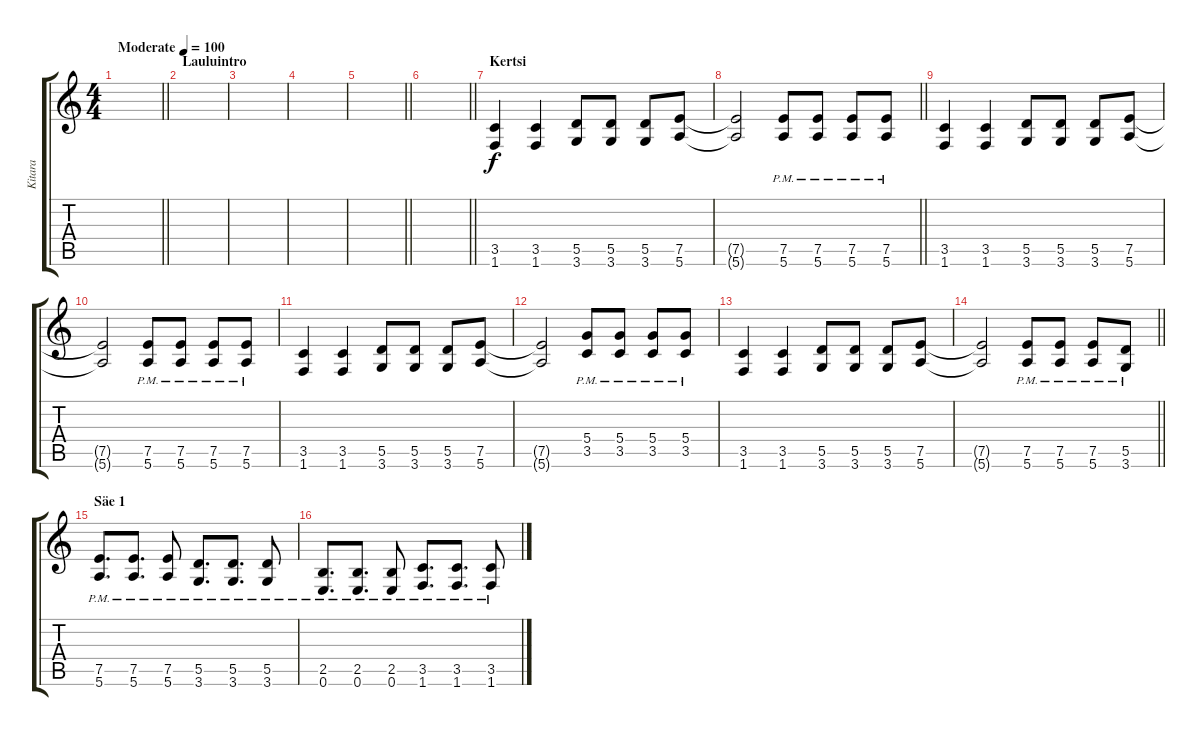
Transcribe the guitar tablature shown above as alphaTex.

\track ("Kitara" "Kitara") {instrument overdrivenguitar}
\staff {score tabs}
\tuning (E4 B3 G3 D3 A2 E2) {hide}
\ts (4 4)
\tempo (100 "Moderate")
\clef g2
\barLineRight lightlight
\ks c
|
\section ("" "Lauluintro")
|
|
|
\barLineRight lightlight
|
\barLineRight lightlight
|
\section ("" "Kertsi")
(3.5 1.6).4{instrument overdrivenguitar} (3.5 1.6).4 (5.5 3.6).8 (5.5 3.6).8 (5.5 3.6).8 (7.5 5.6).8 |
\barLineRight lightlight
(7.5{t} 5.6{t}).2 (7.5{pm} 5.6{pm}).8 (7.5{pm} 5.6{pm}).8 (7.5{pm} 5.6{pm}).8 (7.5{pm} 5.6{pm}).8 |
(3.5 1.6).4 (3.5 1.6).4 (5.5 3.6).8 (5.5 3.6).8 (5.5 3.6).8 (7.5 5.6).8 |
(7.5{t} 5.6{t}).2 (7.5{pm} 5.6{pm}).8 (7.5{pm} 5.6{pm}).8 (7.5{pm} 5.6{pm}).8 (7.5{pm} 5.6{pm}).8 |
(3.5 1.6).4 (3.5 1.6).4 (5.5 3.6).8 (5.5 3.6).8 (5.5 3.6).8 (7.5 5.6).8 |
(7.5{t} 5.6{t}).2 (5.4{pm} 3.5{pm}).8 (5.4{pm} 3.5{pm}).8 (5.4{pm} 3.5{pm}).8 (5.4{pm} 3.5{pm}).8 |
(3.5 1.6).4 (3.5 1.6).4 (5.5 3.6).8 (5.5 3.6).8 (5.5 3.6).8 (7.5 5.6).8 |
\barLineRight lightlight
(7.5{t} 5.6{t}).2 (7.5{pm} 5.6{pm}).8 (7.5{pm} 5.6{pm}).8 (7.5{pm} 5.6{pm}).8 (5.5{pm} 3.6{pm}).8 |
\section ("" "Säe 1")
(7.5{pm} 5.6{pm}).8{d} (7.5{pm} 5.6{pm}).8{d} (7.5{pm} 5.6{pm}).8 (5.5{pm} 3.6{pm}).8{d} (5.5{pm} 3.6{pm}).8{d} (5.5{pm} 3.6{pm}).8 |
(2.5{pm} 0.6{pm}).8{d} (2.5{pm} 0.6{pm}).8{d} (2.5{pm} 0.6{pm}).8 (3.5{pm} 1.6{pm}).8{d} (3.5{pm} 1.6{pm}).8{d} (3.5{pm} 1.6{pm}).8
